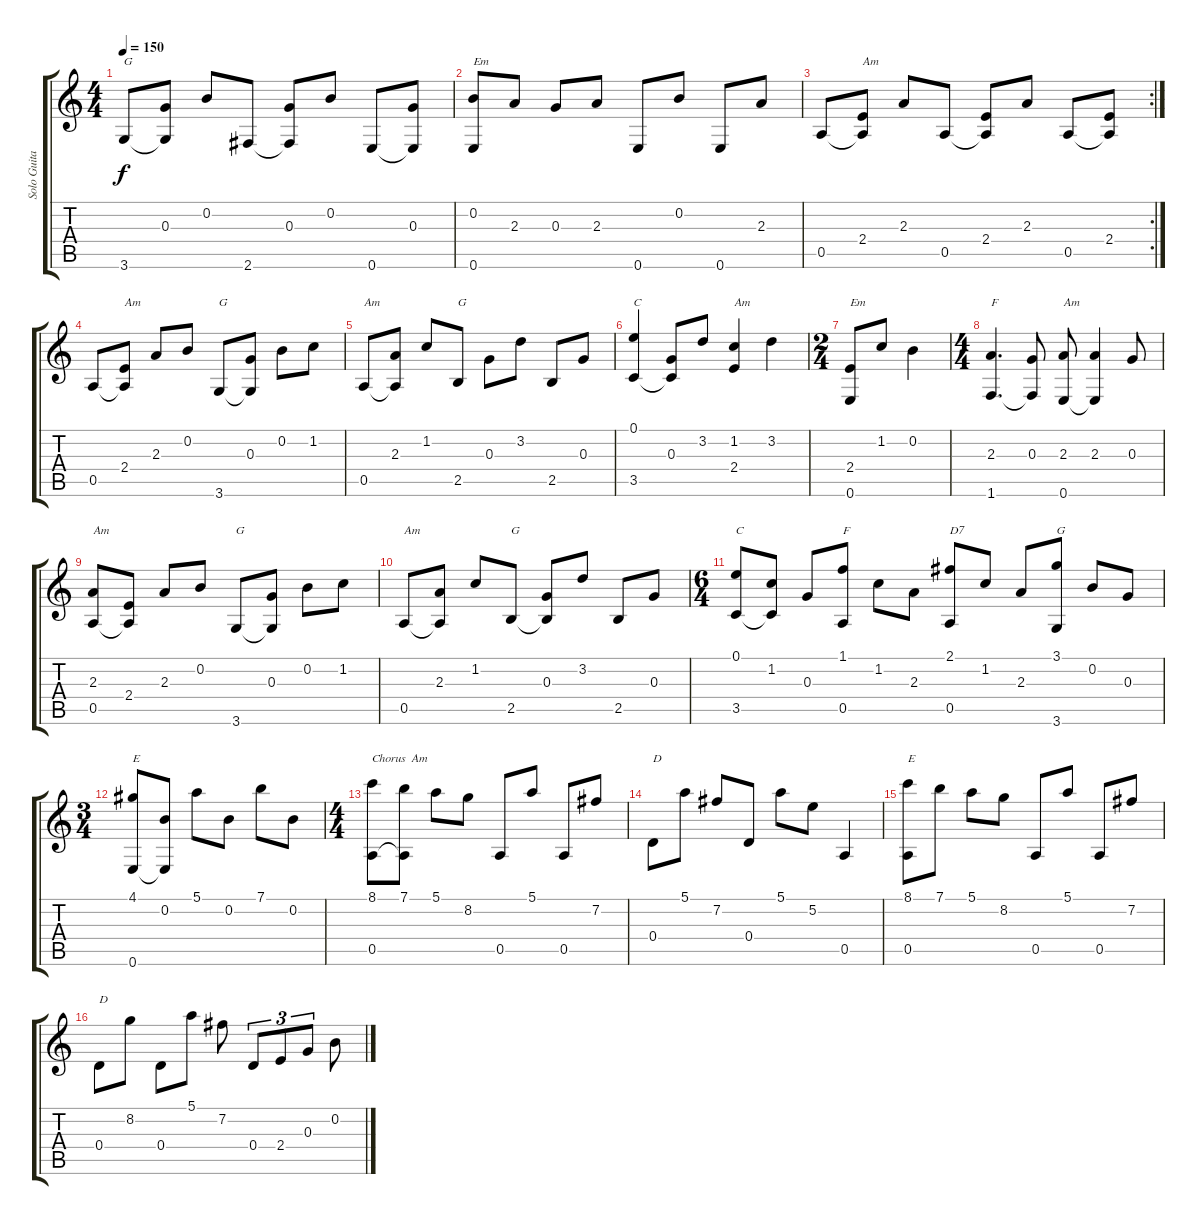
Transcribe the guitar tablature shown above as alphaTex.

\track ("Solo Guitar" "Solo Guita") {instrument acousticguitarnylon}
\staff {score tabs}
\tuning (E4 B3 G3 D3 A2 E2) {hide}
\ts (4 4)
\tempo 150
\clef g2
\ks c
3.6.8{txt "G" dy f} (0.3 3.6{t}).8 0.2.8 2.6.8 (0.3 2.6{t}).8 0.2.8 0.6.8 (0.3 0.6{t}).8 |
(0.2 0.6).8{txt "Em"} 2.3.8 0.3.8 2.3.8 0.6.8 0.2.8 0.6.8 2.3.8 |
\rc 2
0.5.8 (2.4 0.5{t}).8{txt "Am"} 2.3.8 0.5.8 (2.4 0.5{t}).8 2.3.8 0.5.8 (2.4 0.5{t}).8 |
0.5.8 (2.4 0.5{t}).8{txt "Am"} 2.3.8 0.2.8 3.6.8{txt "G"} (0.3 3.6{t}).8 0.2.8 1.2.8 |
0.5.8{txt "Am"} (2.3 0.5{t}).8 1.2.8 2.5.8{txt "G"} 0.3.8 3.2.8 2.5.8 0.3.8 |
(0.1 3.5).4{txt "C"} (0.3 3.5{t}).8 3.2.8 (1.2 2.4).4{txt "Am"} 3.2.4 |
\ts (2 4)
(2.4 0.6).8{txt "Em"} 1.2.8 0.2.4 |
\ts (4 4)
(2.3 1.6).4{d txt "F"} (0.3 1.6{t}).8 (2.3 0.6).8{txt "Am"} (2.3 0.6{t}).4 0.3.8 |
(2.3 0.5).8{txt "Am"} (2.4 0.5{t}).8 2.3.8 0.2.8 3.6.8{txt "G"} (0.3 3.6{t}).8 0.2.8 1.2.8 |
0.5.8{txt "Am"} (2.3 0.5{t}).8 1.2.8 2.5.8{txt "G"} (0.3 2.5{t}).8 3.2.8 2.5.8 0.3.8 |
\ts (6 4)
(0.1 3.5).8{txt "C"} (1.2 3.5{t}).8 0.3.8 (1.1 0.5).8{txt "F"} 1.2.8 2.3.8 (2.1 0.5).8{txt "D7"} 1.2.8 2.3.8 (3.1 3.6).8{txt "G"} 0.2.8 0.3.8 |
\ts (3 4)
(4.1 0.6).8{txt "E"} (0.2 0.6{t}).8 5.1.8 0.2.8 7.1.8 0.2.8 |
\ts (4 4)
(8.1 0.5).8{txt "Chorus  Am"} (7.1 0.5{t}).8 5.1.8 8.2.8 0.5.8 5.1.8 0.5.8 7.2.8 |
0.4.8{txt "D"} 5.1.8 7.2.8 0.4.8 5.1.8 5.2.8 0.5.4 |
(8.1 0.5).8{txt "E"} 7.1.8 5.1.8 8.2.8 0.5.8 5.1.8 0.5.8 7.2.8 |
0.4.8{txt "D"} 8.2.8 0.4.8 5.1.8 7.2.8 0.4.8{tu (3 2)} 2.4.8{tu (3 2)} 0.3.8{tu (3 2)} 0.2.8
